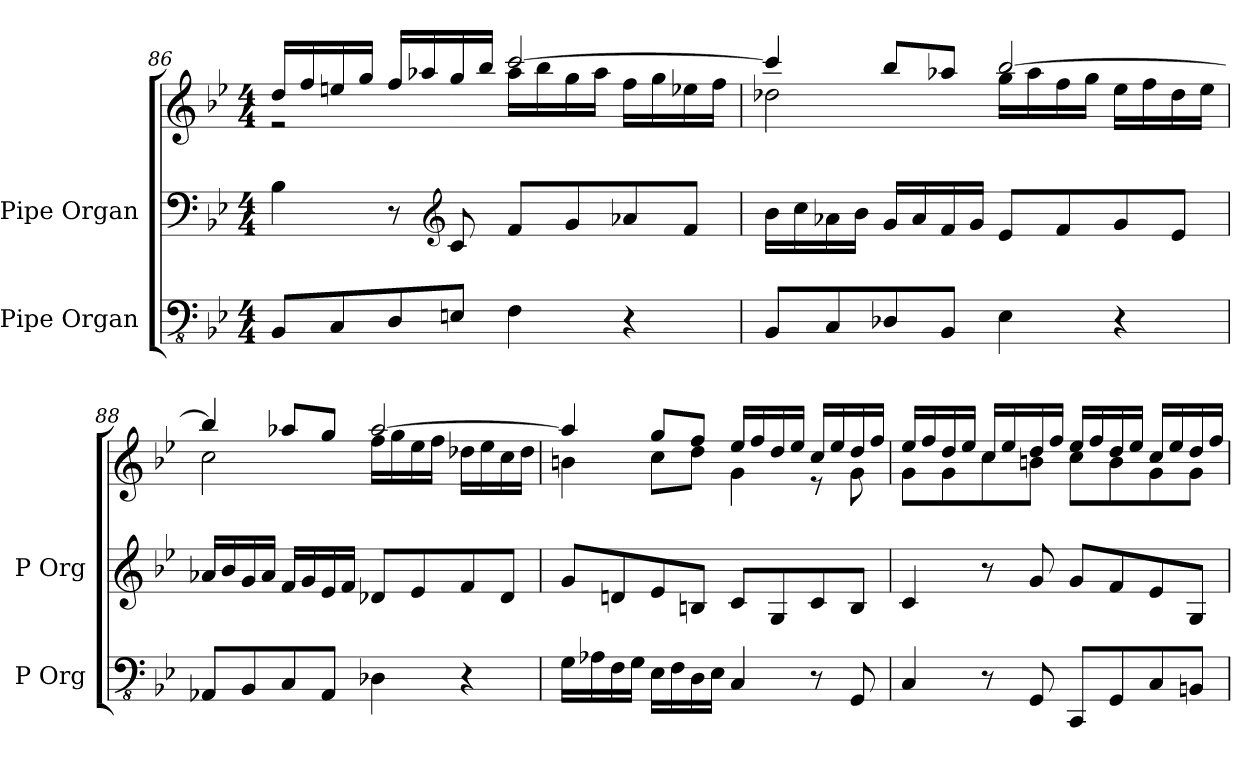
**kern	**kern	**kern
*part2	*part1	*part1
*staff3	*staff2	*staff1
*I"Pipe Organ	*I"Pipe Organ	*
*I'P Org	*I'P Org	*
*clefFv4	*clefF4	*clefG2
*k[b-e-]	*k[b-e-]	*k[b-e-]
*M4/4	*M4/4	*M4/4
=86	=86	=86
*	*	*^
8BBB-/L	4B-\	16dd/LL	2r
.	.	16ff/	.
8CC/	.	16een/	.
.	.	16gg/JJ	.
8DD/	8r	16ff/LL	.
.	.	16aa-X/	.
*	*clefG2	*	*
8EEn/J	8c/	16gg/	.
.	.	16bb-/JJ	.
4FF\	8f/L	[2ccc/	16aa-\LL
.	.	.	16bb-\
.	8g/	.	16gg\
.	.	.	16aa-\JJ
4r	8a-X/	.	16ff\LL
.	.	.	16gg\
.	8f/J	.	16ee-X\
.	.	.	16ff\JJ
=87	=87	=87	=87
8BBB-/L	16b-\LL	4ccc/]	2dd-X\
.	16cc\	.	.
8CC/	16a-X\	.	.
.	16b-\JJ	.	.
8DD-X/	16g/LL	8bb-/L	.
.	16a-/	.	.
8BBB-/J	16f/	8aa-X/J	.
.	16g/JJ	.	.
4EE-\	8e-/L	[2bb-/	16gg\LL
.	.	.	16aa-\
.	8f/	.	16ff\
.	.	.	16gg\JJ
4r	8g/	.	16ee-\LL
.	.	.	16ff\
.	8e-/J	.	16dd-\
.	.	.	16ee-\JJ
!!LO:LB:g=z	!!
=88	=88	=88	=88
8AAA-X/L	16a-X/LL	4bb-/]	2cc\
.	16b-/	.	.
8BBB-/	16g/	.	.
.	16a-/JJ	.	.
8CC/	16f/LL	8aa-X/L	.
.	16g/	.	.
8AAA-/J	16e-/	8gg/J	.
.	16f/JJ	.	.
4DD-X\	8d-X/L	[2aa-/	16ff\LL
.	.	.	16gg\
.	8e-/	.	16ee-\
.	.	.	16ff\JJ
4r	8f/	.	16dd-X\LL
.	.	.	16ee-\
.	8d-/J	.	16cc\
.	.	.	16dd-\JJ
=89	=89	=89	=89
16GG\LL	8g/L	4aa-/]	4bn\
16AA-X\	.	.	.
16FF\	8dn/	.	.
16GG\JJ	.	.	.
16EE-\LL	8e-/	8gg/L	8cc\L
16FF\	.	.	.
16DD\	8Bn/J	8ff/J	8dd\J
16EE-\JJ	.	.	.
4CC/	8c/L	16ee-/LL	4g\
.	.	16ff/	.
.	8G/	16dd/	.
.	.	16ee-/JJ	.
8r	8c/	16cc/LL	8r
.	.	16ee-/	.
8GGG/	8B/J	16dd/	8g\
.	.	16ff/JJ	.
=90	=90	=90	=90
*^	*	*	*
4CC/	4ryy	4c/	16ee-/LL	8g\L
.	.	.	16ff/	.
.	.	.	16dd/	8g\
.	.	.	16ee-/JJ	.
8r	4rGGGyy	8r	16cc/LL	8cc\
.	.	.	16ee-/	.
8GGG/	.	8g/	16dd/	8bn\J
.	.	.	16ff/JJ	.
8CCC/L	2ryy	8g/L	16ee-/LL	8cc\L
.	.	.	16ff/	.
8GGG/	.	8f/	16dd/	8b\
.	.	.	16ee-/JJ	.
8CC/	.	8e-/	16cc/LL	8g\
.	.	.	16ee-/	.
8BBBn/J	.	8G/J	16dd/	8g\J
.	.	.	16ff/JJ	.
*v	*v	*	*v	*v
=	=	=
*-	*-	*-
